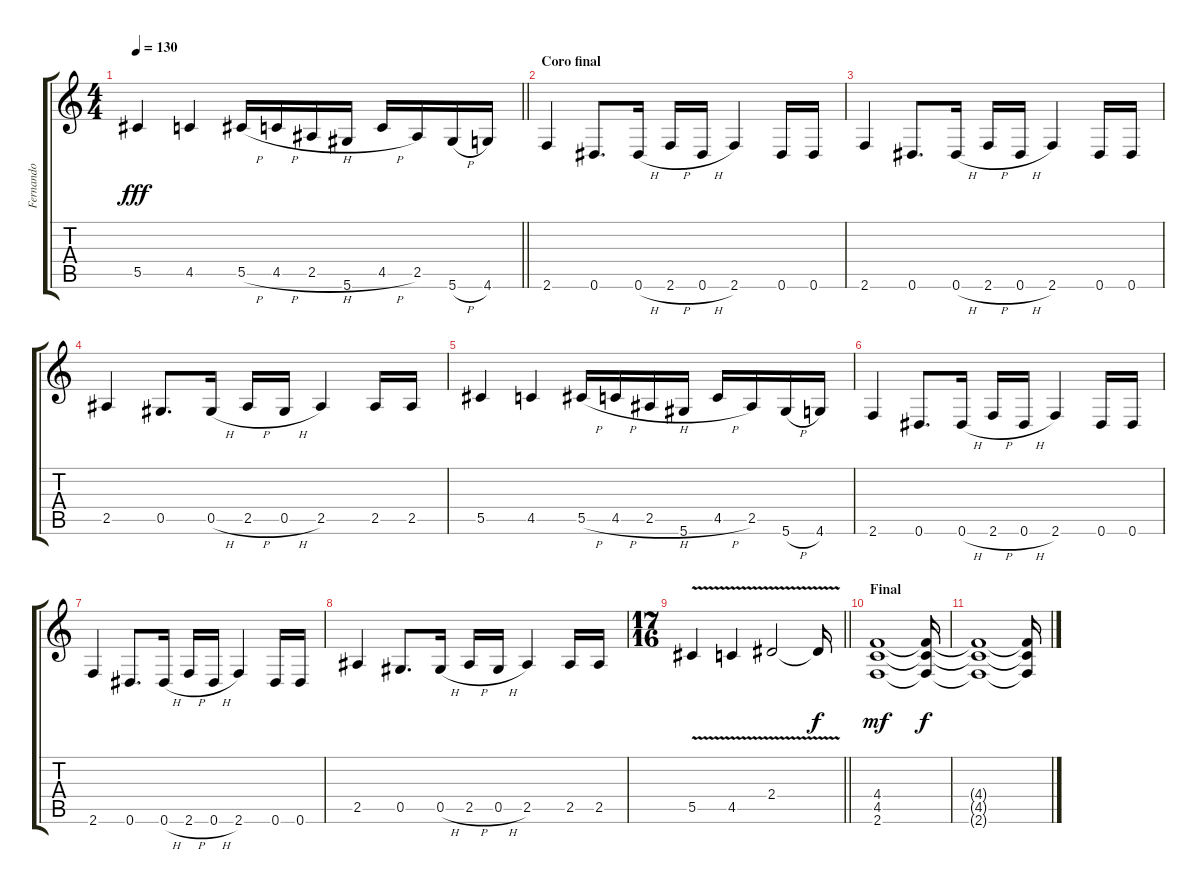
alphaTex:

\track ("Fernando" "Fernando") {instrument distortionguitar}
\staff {score tabs}
\tuning (Eb4 Bb3 Gb3 Db3 Ab2 Eb2) {hide}
\ts (4 4)
\tempo 130
\clef g2
\barLineRight lightlight
\ks c
5.5.4{dy fff} 4.5.4 5.5{h}.16 4.5{h}.16 2.5{h}.16 5.6.16 4.5{h}.16 2.5.16 5.6{h}.16 4.6.16 |
\section ("" "Coro final")
2.6.4 0.6.8{d} 0.6{h}.16 2.6{h}.16 0.6{h}.16 2.6.4 0.6.16 0.6.16 |
2.6.4 0.6.8{d} 0.6{h}.16 2.6{h}.16 0.6{h}.16 2.6.4 0.6.16 0.6.16 |
2.5.4 0.5.8{d} 0.5{h}.16 2.5{h}.16 0.5{h}.16 2.5.4 2.5.16 2.5.16 |
5.5.4 4.5.4 5.5{h}.16 4.5{h}.16 2.5{h}.16 5.6.16 4.5{h}.16 2.5.16 5.6{h}.16 4.6.16 |
2.6.4 0.6.8{d} 0.6{h}.16 2.6{h}.16 0.6{h}.16 2.6.4 0.6.16 0.6.16 |
2.6.4 0.6.8{d} 0.6{h}.16 2.6{h}.16 0.6{h}.16 2.6.4 0.6.16 0.6.16 |
2.5.4 0.5.8{d} 0.5{h}.16 2.5{h}.16 0.5{h}.16 2.5.4 2.5.16 2.5.16 |
\ts (17 16)
\barLineRight lightlight
5.5{v}.4 4.5{v}.4 2.4{v}.2 2.4{t}.16{dy f} |
\section ("" "Final")
(4.4 4.5 2.6).1{dy mf} (4.4{t} 4.5{t} 2.6{t}).16{dy f} |
(4.4{t} 4.5{t} 2.6{t}).1 (4.4{t} 4.5{t} 2.6{t}).16
